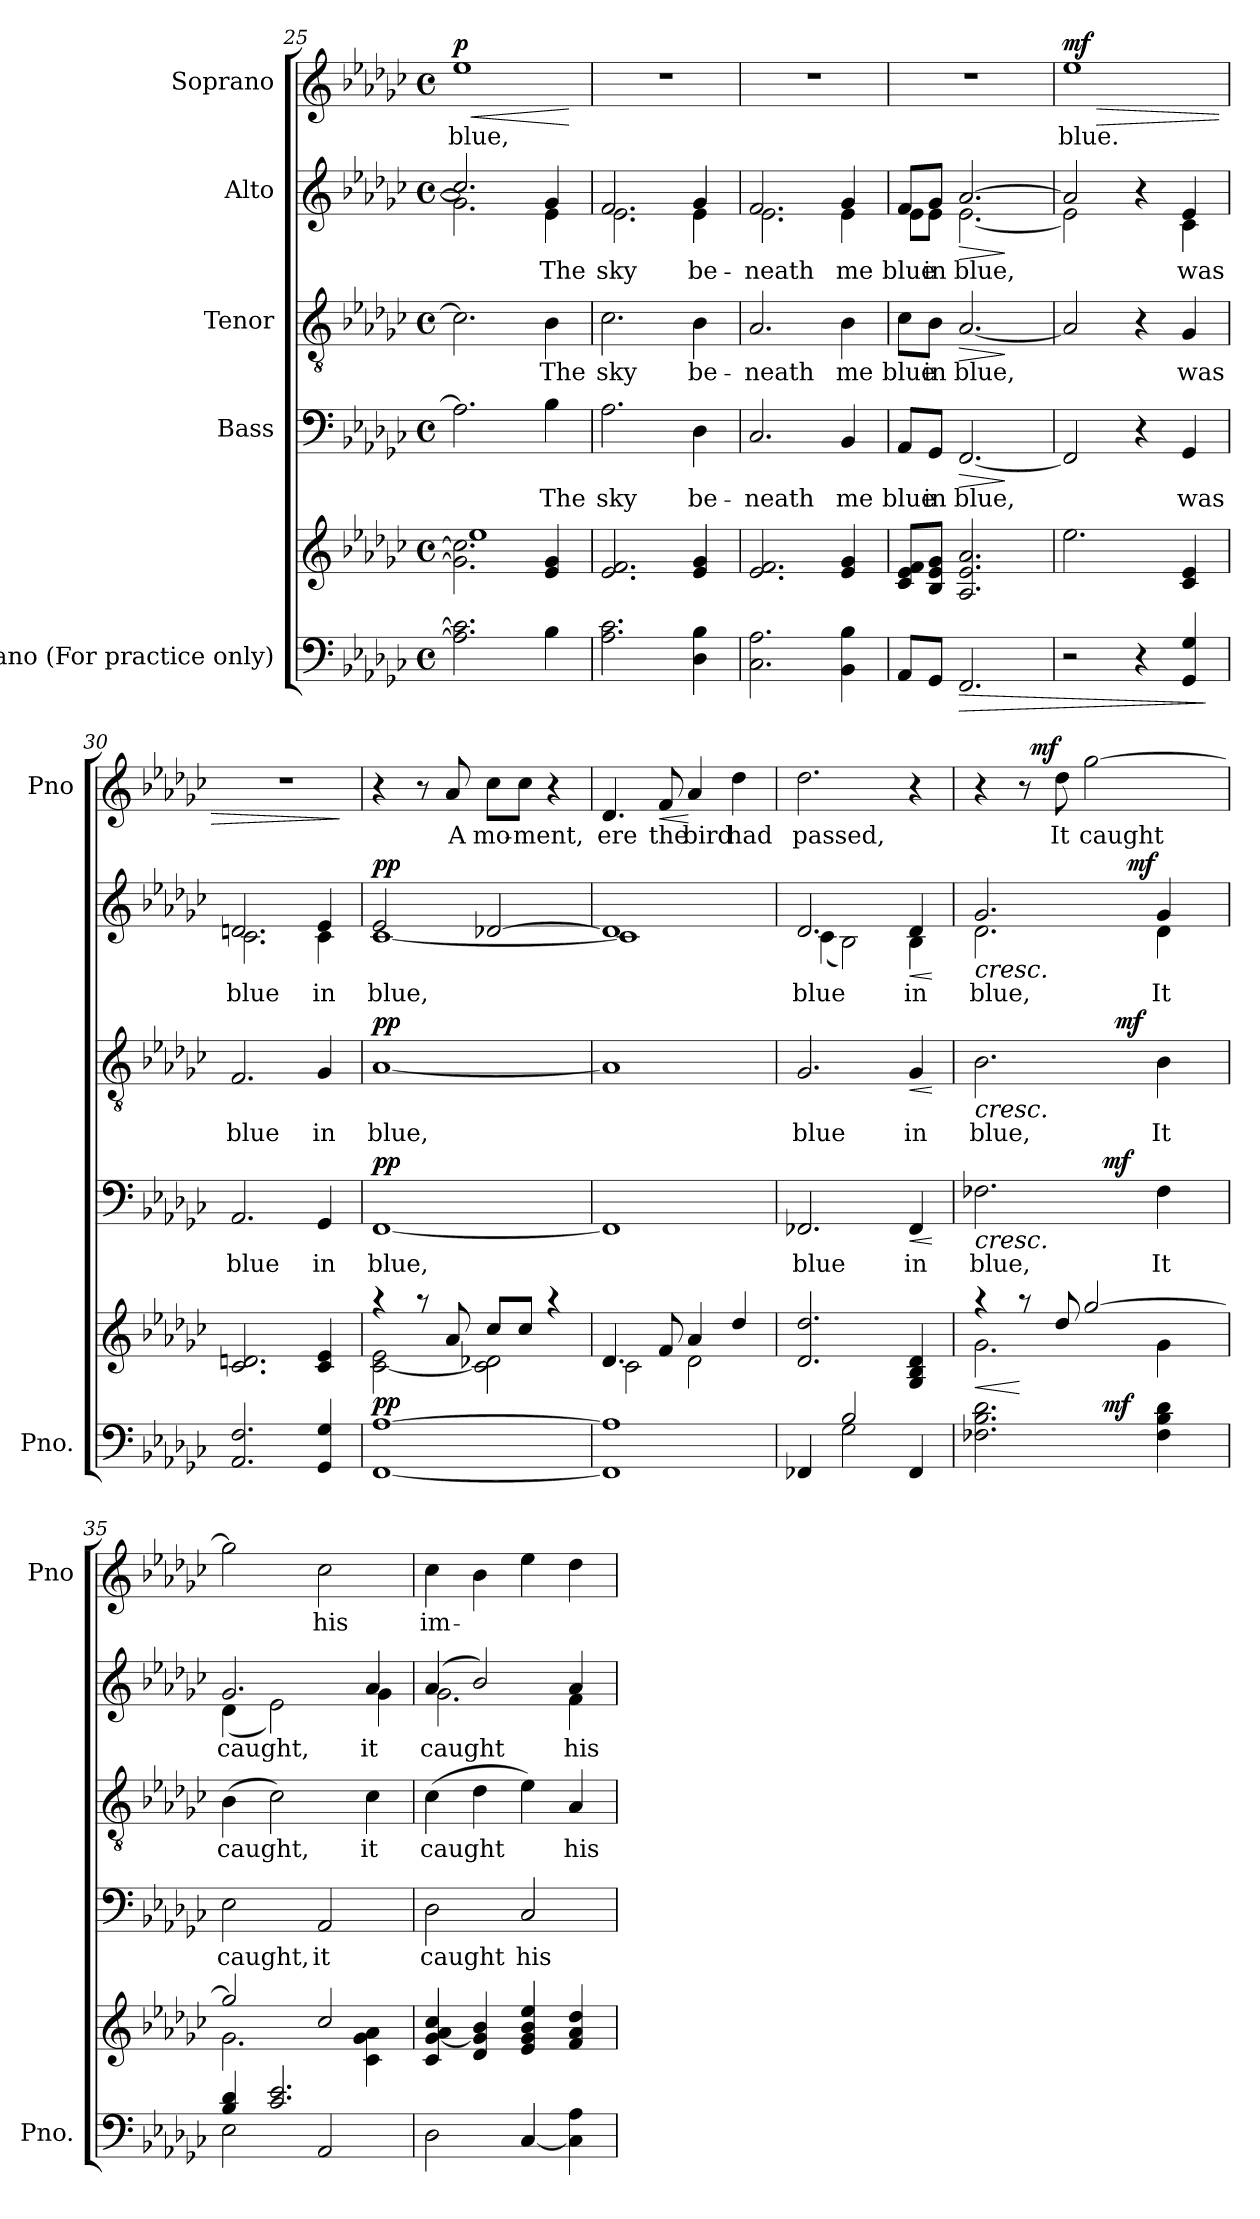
**kern	**kern	**dynam	**kern	**text	**dynam	**kern	**text	**dynam	**kern	**text	**dynam	**kern	**text	**dynam
*part5	*part5	*part5	*part4	*part4	*part4	*part3	*part3	*part3	*part2	*part2	*part2	*part1	*part1	*part1
*staff6	*staff5	*staff5/6	*staff4	*staff4	*staff4	*staff3	*staff3	*staff3	*staff2	*staff2	*staff2	*staff1	*staff1	*staff1
*I"Piano (For practice only)	*	*	*I"Bass	*	*	*I"Tenor	*	*	*I"Alto	*	*	*I"Soprano	*	*
*I'Pno.	*	*	*	*	*	*	*	*	*	*	*	*I'Pno	*	*
*clefF4	*clefG2	*	*clefF4	*	*	*clefGv2	*	*	*clefG2	*	*	*clefG2	*	*
*k[b-e-a-d-g-c-]	*k[b-e-a-d-g-c-]	*	*k[b-e-a-d-g-c-]	*	*	*k[b-e-a-d-g-c-]	*	*	*k[b-e-a-d-g-c-]	*	*	*k[b-e-a-d-g-c-]	*	*
*G-:	*G-:	*	*G-:	*	*	*G-:	*	*	*G-:	*	*	*G-:	*	*
*M4/4	*M4/4	*	*M4/4	*	*	*M4/4	*	*	*M4/4	*	*	*M4/4	*	*
*met(c)	*met(c)	*	*met(c)	*	*	*met(c)	*	*	*met(c)	*	*	*met(c)	*	*
=25	=25	=25	=25	=25	=25	=25	=25	=25	=25	=25	=25	=25	=25	=25
*	*^	*	*	*	*	*	*	*	*^	*	*	*	*	*
!	!	!	!	!	!	!	!	!	!	!	!	!	!	!	!	!LO:HP:b
!	!	!	!	!	!	!	!	!	!	!	!	!	!	!	!	!LO:DY:n=1:a
2.A-\] 2.c-\]	2.g-\] 2.cc-\]	1ee-	.	2.A-\]	.	.	2.c-\]	.	.	2.cc-/]	2.g-\]	.	.	1ee-	blue,	< p
4B-\	4e-/ 4g-/	.	.	4B-\	The	.	4B-\	The	.	4g-/	4e-\	The	.	.	.	.
*	*v	*v	*	*	*	*	*	*	*	*v	*v	*	*	*	*	*
.	.	.	.	.	.	.	.	.	.	.	.	.	.	[
=26	=26	=26	=26	=26	=26	=26	=26	=26	=26	=26	=26	=26	=26	=26
*	*	*	*	*	*	*	*	*	*^	*	*	*	*	*
2.A-\ 2.c-\	2.e-/ 2.f/	.	2.A-\	sky	.	2.c-\	sky	.	2.f/	2.e-\	sky	.	1r	.	.
4D-\ 4B-\	4e-/ 4g-/	.	4D-\	be-	.	4B-\	be-	.	4g-/	4e-\	be-	.	.	.	.
=27	=27	=27	=27	=27	=27	=27	=27	=27	=27	=27	=27	=27	=27	=27	=27
2.C-\ 2.A-\	2.e-/ 2.f/	.	2.C-/	-neath	.	2.A-/	-neath	.	2.f/	2.e-\	-neath	.	1r	.	.
4BB-\ 4B-\	4e-/ 4g-/	.	4BB-/	me	.	4B-\	me	.	4g-/	4e-\	me	.	.	.	.
!!LO:LB:g=z
=28	=28	=28	=28	=28	=28	=28	=28	=28	=28	=28	=28	=28	=28	=28	=28
8AA-/L	8c-/ 8e-/ 8f/L	.	8AA-/L	blue	.	8c-\L	blue	.	8f/L	8e-\L	blue	.	1r	.	.
8GG-/J	8B-/ 8e-/ 8g-/J	.	8GG-/J	in	.	8B-\J	in	.	8g-/J	8e-\J	in	.	.	.	.
!	!	!LO:HP:b=2	!	!	!LO:HP:b	!	!	!LO:HP:b	!	!	!	!LO:HP:b	!	!	!
2.FF/	2.A-/ 2.e-/ 2.a-/	>	[2.FF/	blue,	>	[2.A-/	blue,	>	[>2.a-/	[<2.e-\	blue,	>	.	.	.
*	*	*	*	*	*	*	*	*	*v	*v	*	*	*	*	*
.	.	.	.	.	]	.	.	]	.	.	]	.	.	.
=29	=29	=29	=29	=29	=29	=29	=29	=29	=29	=29	=29	=29	=29	=29
*	*	*	*	*	*	*	*	*	*^	*	*	*	*	*
!	!	!	!	!	!	!	!	!	!	!	!	!	!	!	!LO:HP:b
!	!	!	!	!	!	!	!	!	!	!	!	!	!	!	!LO:DY:n=1:a
2r	2.ee-\	.	2FF/]	.	.	2A-/]	.	.	2a-/]	2e-\]	.	.	1ee-	blue.	> mf
4r	.	.	4r	.	.	4r	.	.	4ryy	4r	.	.	.	.	.
4GG-/ 4G-/	4c-/ 4e-/	.	4GG-/	was	.	4G-/	was	.	4e-/	4c-\	was	.	.	.	.
*	*	*	*	*	*	*	*	*	*v	*v	*	*	*	*	*
.	.	]	.	.	.	.	.	.	.	.	.	.	.	.
=30	=30	=30	=30	=30	=30	=30	=30	=30	=30	=30	=30	=30	=30	=30
*	*	*	*	*	*	*	*	*	*^	*	*	*	*	*
2.AA-/ 2.F/	2.c-/ 2.dn/	.	2.AA-/	blue	.	2.F/	blue	.	2.dn/	2.c-\	blue	.	1r	.	.
4GG-/ 4G-/	4c-/ 4e-/	.	4GG-/	in	.	4G-/	in	.	4e-/	4c-\	in	.	.	.	.
*	*	*	*	*	*	*	*	*	*v	*v	*	*	*	*	*
.	.	.	.	.	.	.	.	.	.	.	.	.	.	]
=31	=31	=31	=31	=31	=31	=31	=31	=31	=31	=31	=31	=31	=31	=31
*	*^	*	*	*	*	*	*	*	*^	*	*	*	*	*
!	!	!	!LO:DY:a=2	!	!	!LO:DY:a	!	!	!LO:DY:a	!	!	!	!LO:DY:a	!	!	!
[1FF [1A-	4raa	[<2c-\ 2e-\	pp	[1FF	blue,	pp	[1A-	blue,	pp	2e-/	[<1c-	blue,	pp	4r	.	.
.	8raa	.	.	.	.	.	.	.	.	.	.	.	.	8r	.	.
.	8a-/	.	.	.	.	.	.	.	.	.	.	.	.	8a-/	A	.
.	8cc-/L	2c-\] 2d-X\	.	.	.	.	.	.	.	[>2d-X/	.	.	.	8cc-\L	mo-	.
.	8cc-/J	.	.	.	.	.	.	.	.	.	.	.	.	8cc-\J	-ment,	.
.	4raa	.	.	.	.	.	.	.	.	.	.	.	.	4r	.	.
=32	=32	=32	=32	=32	=32	=32	=32	=32	=32	=32	=32	=32	=32	=32	=32	=32
1FF] 1A-]	4.d-/	2c-\	.	1FF]	.	.	1A-]	.	.	1d-]	1c-]	.	.	4.d-/	ere	.
!	!	!	!	!	!	!	!	!	!	!	!	!	!	!	!	!LO:HP:b
.	8f/	.	.	.	.	.	.	.	.	.	.	.	.	8f/	the	<
.	4a-/	2d-\	.	.	.	.	.	.	.	.	.	.	.	4a-/	bird	[
.	4dd-/	.	.	.	.	.	.	.	.	.	.	.	.	4dd-\	had	.
*	*v	*v	*	*	*	*	*	*	*	*	*	*	*	*	*	*
=33	=33	=33	=33	=33	=33	=33	=33	=33	=33	=33	=33	=33	=33	=33	=33
*^	*	*	*	*	*	*	*	*	*	*	*	*	*	*	*
4FF-X/	4ryy	2.d-/ 2.dd-/	.	2.FF-X/	blue	.	2.G-/	blue	.	2.d-/	(4c-\	blue	.	2.dd-\	passed,	.
2G-\	2B-/	.	.	.	.	.	.	.	.	.	2B-\)	.	.	.	.	.
!	!	!	!	!	!	!LO:HP:b	!	!	!LO:HP:b	!	!	!	!LO:HP:b	!	!	!
4FF-/	4ryy	4G-/ 4B-/ 4d-/	.	4FF-/	in	<	4G-/	in	<	4d-/	4B-\	in	<	4r	.	.
*v	*v	*	*	*	*	*	*	*	*	*v	*v	*	*	*	*	*
.	.	.	.	.	[	.	.	[	.	.	[	.	.	.
!!LO:PB:g=z
=34	=34	=34	=34	=34	=34	=34	=34	=34	=34	=34	=34	=34	=34	=34
!	!	!LO:HP:b	!	!	!LO:HP:b	!	!	!LO:HP:b	!	!	!LO:HP:b	!	!	!
*^	*^	*	*^	*	*	*^	*	*	*^	*	*	*^	*	*
*	*	*	*	*	*	*	*	*	*	*	*	*	*	*^	*	*	*	*	*	*
2.F-X\ 2.B-\ 2.d-\	2ryy	4raa	2.g-\	<	2.F-X\	2ryy	blue,	<	2.B-\	2ryy	blue,	<	2.g-/	2.d-\	2ryy	blue,	<	4r	4ryy	.	.
.	.	8raa	.	[	.	.	.	.	.	.	.	.	.	.	.	.	.	8r	32ryy	.	.
!	!	!	!	!	!	!	!	!	!	!	!	!	!	!	!	!	!	!	!	!	!LO:DY:a
.	.	.	.	.	.	.	.	.	.	.	.	.	.	.	.	.	.	.	2ryy	.	mf
.	.	8dd-/	.	.	.	.	.	.	.	.	.	.	.	.	.	.	.	8dd-\	.	It	.
.	16ryy	[>2gg-/	.	.	.	16ryy	.	.	.	16.ryy	.	.	.	.	8ryy	.	.	[2gg-\	.	caught	.
!	!	!	!	!LO:DY:a=2	!	!	!	!LO:DY:a	!	!	!	!	!	!	!	!	!	!	!	!	!
.	4..ryy	.	.	mf	.	4..ryy	.	mf	.	.	.	.	.	.	.	.	.	.	.	.	.
!	!	!	!	!	!	!	!	!	!	!	!	!LO:DY:a	!	!	!	!	!	!	!	!	!
.	.	.	.	.	.	.	.	.	.	4ryy	.	mf	.	.	.	.	.	.	.	.	.
!	!	!	!	!	!	!	!	!	!	!	!	!	!	!	!	!	!LO:DY:a	!	!	!	!
.	.	.	.	.	.	.	.	.	.	.	.	.	.	.	4.ryy	.	mf	.	.	.	.
4F-\ 4B-\ 4d-\	.	.	4g-\	.	4F-\	.	It	[	4B-\	.	It	[	4g-/	4d-\	.	It	[	.	.	.	.
.	.	.	.	.	.	.	.	.	.	.	.	.	.	.	.	.	.	.	8..ryy	.	.
.	.	.	.	.	.	.	.	.	.	8ryy	.	.	.	.	.	.	.	.	.	.	.
.	.	.	.	.	.	.	.	.	.	32ryy	.	.	.	.	.	.	.	.	.	.	.
*	*	*	*	*	*v	*v	*	*	*	*	*	*	*	*v	*v	*	*	*v	*v	*	*
*	*	*	*	*	*	*	*	*v	*v	*	*	*	*	*	*	*	*	*
=35	=35	=35	=35	=35	=35	=35	=35	=35	=35	=35	=35	=35	=35	=35	=35	=35	=35
4B-/ 4d-/	2E-\	2gg-/]	2.g-\	.	2E-\	caught,	.	(4B-\	caught,	.	2.g-/	(4d-\	caught,	.	2gg-\]	.	.
2.c-/ 2.e-/	.	.	.	.	.	.	.	2c-\)	.	.	.	2e-\)	.	.	.	.	.
.	2AA-/	2cc-/	.	.	2AA-/	it	.	.	.	.	.	.	.	.	2cc-\	his	.
.	.	.	4c-\ 4g-\ 4a-\	.	.	.	.	4c-\	it	.	4a-/	4g-\	it	.	.	.	.
*v	*v	*	*	*	*	*	*	*	*	*	*	*	*	*	*	*	*
*	*v	*v	*	*	*	*	*	*	*	*	*	*	*	*	*	*
=36	=36	=36	=36	=36	=36	=36	=36	=36	=36	=36	=36	=36	=36	=36	=36
2D-\	4c-/ [4g-/ 4a-/ 4cc-/	.	2D-\	caught	.	(4c-\	caught	.	(4a-/	2.g-\	caught	.	4cc-\	im-	.
.	4d-/ 4g-/] 4b-/	.	.	.	.	4d-\	.	.	2b-/)	.	.	.	4b-\	-­	.
[4C-/	4e-/ 4g-/ 4b-/ 4ee-/	.	2C-/	his	.	4e-\)	.	.	.	.	.	.	4ee-\	.	.
4C-\] 4A-\	4f/ 4a-/ 4dd-/	.	.	.	.	4A-/	his	.	4a-/	4f\	his	.	4dd-\	­	.
*	*	*	*	*	*	*	*	*	*v	*v	*	*	*	*	*
=	=	=	=	=	=	=	=	=	=	=	=	=	=	=
*-	*-	*-	*-	*-	*-	*-	*-	*-	*-	*-	*-	*-	*-	*-
